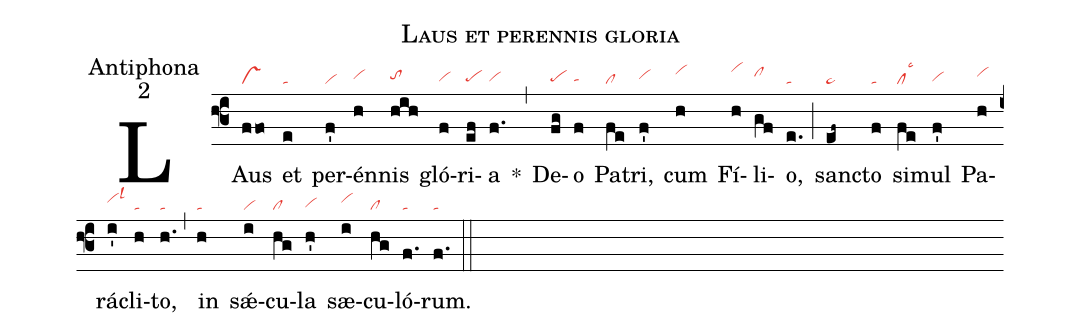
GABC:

name:Laus et perennis gloria;
office-part:Antiphona;
mode:2;
nabc-lines: 1;
%%
(f3)
LAus(ffo|vs) et(e|ta) per(f'|vi)én(h|vihh)nis(hih|tohh) gló(f|vihg)ri(ef|pehg)a(f.|vihg) *(,)
De(fg|pehg)o(f|tahg) Pa(fe|cl)tri,(f'|vihh) cum(h|vihj) Fí(h|vihk)li(gf|clhi)o,(e.|ta) (;)
san(ef~|ta>)cto(f|ta) si(fe|cllsc3)mul(f'|vihg) Pa(h|vihi)rá(i'|vihilsl3)cli(h|ta)to,(h.|ta) (,)
in(h|ta) sǽ(i|vi)cu(hg|cl)la(h'|vihg) sæ(i|vihi)cu(hg|cl)ló(f.|ta)rum.(f.|ta) (::)
